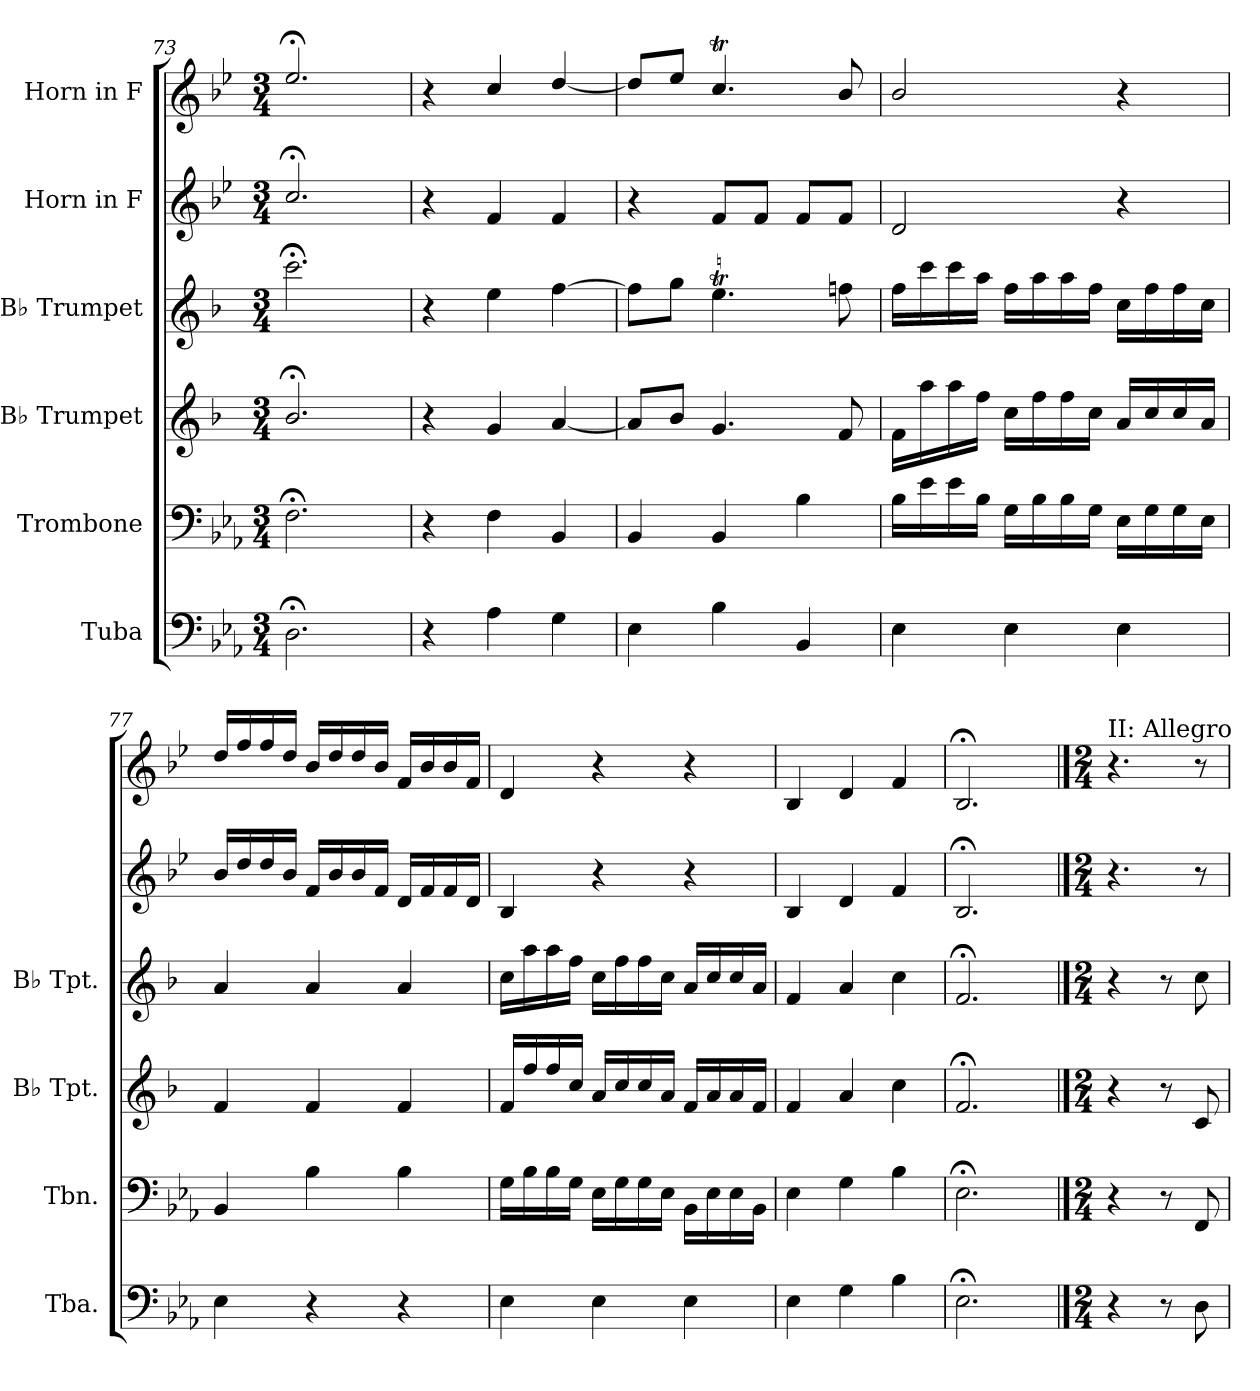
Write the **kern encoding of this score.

**kern	**kern	**kern	**kern	**kern	**kern
*part6	*part5	*part4	*part3	*part2	*part1
*staff6	*staff5	*staff4	*staff3	*staff2	*staff1
*I"Tuba	*I"Trombone	*I"B♭ Trumpet	*I"B♭ Trumpet	*I"Horn in F	*I"Horn in F
*I'Tba.	*I'Tbn.	*I'B♭ Tpt.	*I'B♭ Tpt.	*	*
*clefF4	*clefF4	*clefG2	*clefG2	*clefG2	*clefG2
*	*	*ITrd1c2	*ITrd1c2	*ITrd4c7	*ITrd4c7
*k[b-e-a-]	*k[b-e-a-]	*k[b-e-a-]	*k[b-e-a-]	*k[b-e-a-]	*k[b-e-a-]
*M3/4	*M3/4	*M3/4	*M3/4	*M3/4	*M3/4
=73	=73	=73	=73	=73	=73
2.D;<\	2.F;<\	2.a-;</	2.bb-;<\	2.f;</	2.a-;</
=74	=74	=74	=74	=74	=74
4r	4r	4r	4r	4r	4r
4A-\	4F\	4f/	4dd\	4B-/	4f/
4G\	4BB-/	[4g/	[4ee-\	4B-/	[4g/
=75	=75	=75	=75	=75	=75
4E-\	4BB-/	8g/L]	8ee-\L]	4r	8g/L]
.	.	8a-/J	8ff\J	.	8a-/J
4B-\	4BB-/	4.f/	4.ddT\	8B-/L	4.fT/
.	.	.	.	8B-/J	.
4BB-/	4B-\	.	.	8B-/L	.
.	.	8e-/	8ee-\	8B-/J	8e-/
=76	=76	=76	=76	=76	=76
4E-\	16B-\LL	16e-\LL	16ee-\LL	2G/	2e-/
.	16e-\	16gg\	16bb-\	.	.
.	16e-\	16gg\	16bb-\	.	.
.	16B-\JJ	16ee-\JJ	16gg\JJ	.	.
4E-\	16G\LL	16b-\LL	16ee-\LL	.	.
.	16B-\	16ee-\	16gg\	.	.
.	16B-\	16ee-\	16gg\	.	.
.	16G\JJ	16b-\JJ	16ee-\JJ	.	.
4E-\	16E-\LL	16g/LL	16b-\LL	4r	4r
.	16G\	16b-/	16ee-\	.	.
.	16G\	16b-/	16ee-\	.	.
.	16E-\JJ	16g/JJ	16b-\JJ	.	.
!!LO:PB:g=z
=77	=77	=77	=77	=77	=77
4E-\	4BB-/	4e-/	4g/	16e-/LL	16g/LL
.	.	.	.	16g/	16b-/
.	.	.	.	16g/	16b-/
.	.	.	.	16e-/JJ	16g/JJ
4r	4B-\	4e-/	4g/	16B-/LL	16e-/LL
.	.	.	.	16e-/	16g/
.	.	.	.	16e-/	16g/
.	.	.	.	16B-/JJ	16e-/JJ
4r	4B-\	4e-/	4g/	16G/LL	16B-/LL
.	.	.	.	16B-/	16e-/
.	.	.	.	16B-/	16e-/
.	.	.	.	16G/JJ	16B-/JJ
=78	=78	=78	=78	=78	=78
4E-\	16G\LL	16e-/LL	16b-\LL	4E-/	4G/
.	16B-\	16ee-/	16gg\	.	.
.	16B-\	16ee-/	16gg\	.	.
.	16G\JJ	16b-/JJ	16ee-\JJ	.	.
4E-\	16E-\LL	16g/LL	16b-\LL	4r	4r
.	16G\	16b-/	16ee-\	.	.
.	16G\	16b-/	16ee-\	.	.
.	16E-\JJ	16g/JJ	16b-\JJ	.	.
4E-\	16BB-\LL	16e-/LL	16g/LL	4r	4r
.	16E-\	16g/	16b-/	.	.
.	16E-\	16g/	16b-/	.	.
.	16BB-\JJ	16e-/JJ	16g/JJ	.	.
=79	=79	=79	=79	=79	=79
4E-\	4E-\	4e-/	4e-/	4E-/	4E-/
4G\	4G\	4g/	4g/	4G/	4G/
4B-\	4B-\	4b-\	4b-\	4B-/	4B-/
=80	=80	=80	=80	=80	=80
2.E-;<\	2.E-;<\	2.e-;</	2.e-;</	2.E-;</	2.E-;</
!!LO:LB:g=z
==1	==1	==1	==1	==1	==1
*M2/4	*M2/4	*M2/4	*M2/4	*M2/4	*M2/4
!	!	!	!	!	!LO:TX:a:t=II&colon; Allegro
4r	4r	4r	4r	4.r	4.r
8r	8r	8r	8r	.	.
8D\	8FF/	8B-/	8b-\	8r	8r
=	=	=	=	=	=
*-	*-	*-	*-	*-	*-
